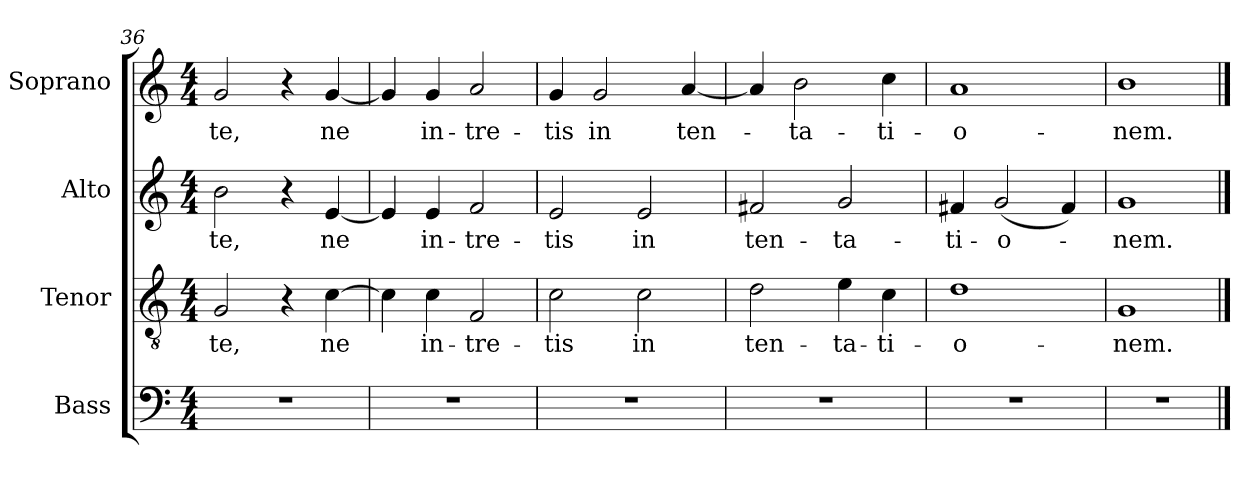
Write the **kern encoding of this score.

**kern	**kern	**text	**kern	**text	**kern	**text
*part4	*part3	*part3	*part2	*part2	*part1	*part1
*staff4	*staff3	*staff3	*staff2	*staff2	*staff1	*staff1
*I"Bass	*I"Tenor	*	*I"Alto	*	*I"Soprano	*
*I'B.	*I'T.	*	*I'A.	*	*I'S.	*
!!LO:LB:g=z
*clefF4	*clefGv2	*	*clefG2	*	*clefG2	*
*	*ITrd7c12	*	*	*	*	*
*k[]	*k[]	*	*k[]	*	*k[]	*
*C:	*C:	*	*C:	*	*C:	*
*M4/4	*M4/4	*	*M4/4	*	*M4/4	*
=36	=36	=36	=36	=36	=36	=36
!	!	!LO:LY:b:color=#000000	!	!	!	!
!	!	!	!	!LO:LY:b:color=#000000	!	!
!	!	!	!	!	!	!LO:LY:b:color=#000000
1r	2GGi/	-te,	2bi\	-te,	2gi/	-te,
.	4r	.	4r	.	4r	.
!	!	!LO:LY:b:color=#000000	!	!	!	!
!	!	!	!	!LO:LY:b:color=#000000	!	!
!	!	!	!	!	!	!LO:LY:b:color=#000000
.	[4Ci\	ne	[4ei/	ne	[4gi/	ne
=37	=37	=37	=37	=37	=37	=37
1r	4Ci\]	.	4ei/]	.	4gi/]	.
!	!	!LO:LY:b:color=#000000	!	!	!	!
!	!	!	!	!LO:LY:b:color=#000000	!	!
!	!	!	!	!	!	!LO:LY:b:color=#000000
.	4Ci\	in-	4ei/	in-	4gi/	in-
!	!	!LO:LY:b:color=#000000	!	!	!	!
!	!	!	!	!LO:LY:b:color=#000000	!	!
!	!	!	!	!	!	!LO:LY:b:color=#000000
.	2FFi/	-tre-	2fi/	-tre-	2ai/	-tre-
=38	=38	=38	=38	=38	=38	=38
!	!	!LO:LY:b:color=#000000	!	!	!	!
!	!	!	!	!LO:LY:b:color=#000000	!	!
!	!	!	!	!	!	!LO:LY:b:color=#000000
1r	2Ci\	-tis	2ei/	-tis	4gi/	-tis
!	!	!	!	!	!	!LO:LY:b:color=#000000
.	.	.	.	.	2gi/	in
!	!	!LO:LY:b:color=#000000	!	!	!	!
!	!	!	!	!LO:LY:b:color=#000000	!	!
.	2Ci\	in	2ei/	in	.	.
!	!	!	!	!	!	!LO:LY:b:color=#000000
.	.	.	.	.	[4ai/	ten-
=39	=39	=39	=39	=39	=39	=39
!	!	!LO:LY:b:color=#000000	!	!	!	!
!	!	!	!	!LO:LY:b:color=#000000	!	!
1r	2Di\	ten-	2f#Xi/	ten-	4ai/]	.
!	!	!	!	!	!	!LO:LY:b:color=#000000
.	.	.	.	.	2bi\	-ta-
!	!	!LO:LY:b:color=#000000	!	!	!	!
!	!	!	!	!LO:LY:b:color=#000000	!	!
.	4Ei\	-ta-	2gi/	-ta-	.	.
!	!	!LO:LY:b:color=#000000	!	!	!	!
!	!	!	!	!	!	!LO:LY:b:color=#000000
.	4Ci\	-ti-	.	.	4cci\	-ti-
=40	=40	=40	=40	=40	=40	=40
!	!	!LO:LY:b:color=#000000	!	!	!	!
!	!	!	!	!LO:LY:b:color=#000000	!	!
!	!	!	!	!	!	!LO:LY:b:color=#000000
1r	1Di	-o-	4f#Xi/	-ti-	1ai	-o-
!	!	!	!	!LO:LY:b:color=#000000	!	!
.	.	.	(2gi/	-o-	.	.
.	.	.	4f#i/)	.	.	.
=41	=41	=41	=41	=41	=41	=41
!	!	!LO:LY:b:color=#000000	!	!	!	!
!	!	!	!	!LO:LY:b:color=#000000	!	!
!	!	!	!	!	!	!LO:LY:b:color=#000000
1r	1GGi	-nem.	1gi	-nem.	1bi	-nem.
==	==	==	==	==	==	==
*-	*-	*-	*-	*-	*-	*-
